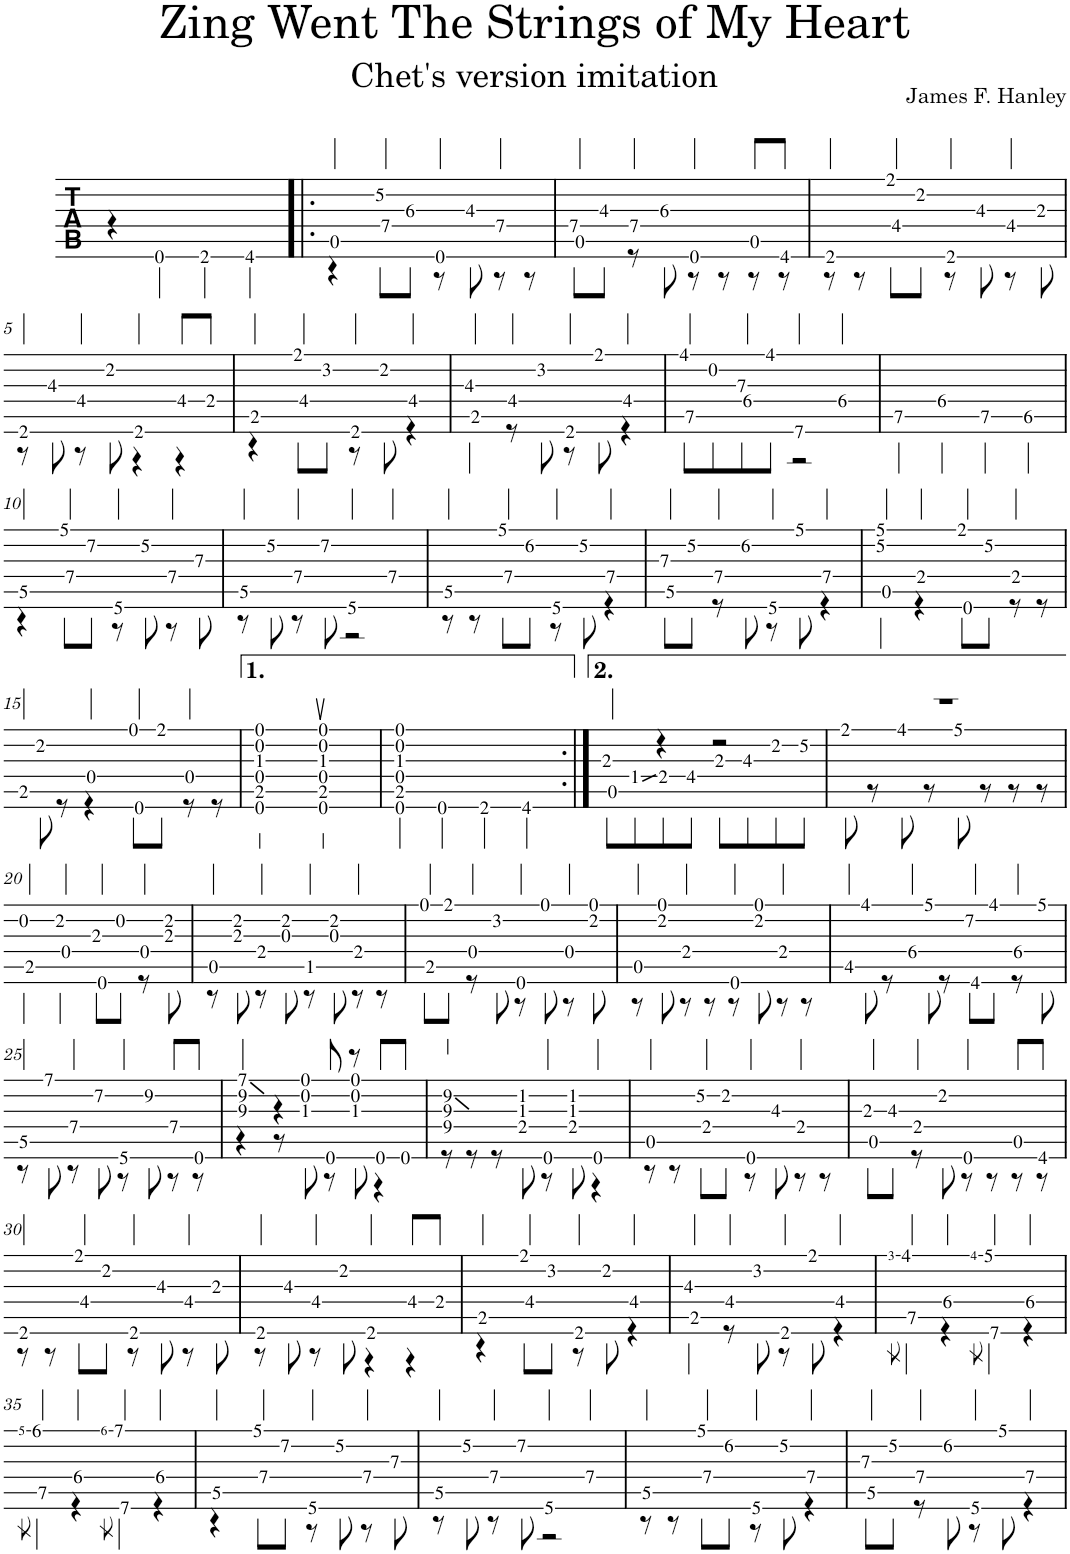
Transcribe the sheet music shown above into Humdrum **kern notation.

**kern
*part1
*staff1
*I"Guitar
*I'Guit.
*stria6
*
*k[f#c#g#]
*M4/4
=1
4r
4EE\
4FF#\
4GG#\
=2!|:
*^
4AA/	4r
4A/	8e\L
.	8c#\J
4EE/	8r
.	8B\
4A/	8r
.	8r
=3	=3
4AA/	8A\L
.	8B\J
4A/	8r
.	8c#\
4EE/	8r
.	8r
8AA/L	8r
8GG#/J	8r
=4	=4
4FF#/	8r
.	8r
4F#/	8f#\L
.	8c#\J
4FF#/	8r
.	8B\
4F#/	8r
.	8A\
!!LO:LB:g=z	!!
=5	=5
4FF#/	8r
.	8B\
4F#/	8r
.	8c#\
4FF#/	4r
8F#/L	4r
8E/J	.
=6	=6
4BB/	4r
4F#/	8f#\L
.	8d\J
4FF#/	8r
.	8c#\
4F#/	4r
=7	=7
4BB/	4B\
4F#/	8r
.	8d\
4FF#/	8r
.	8f#\
4F#/	4r
=8	=8
4E/	8g#\L
.	8B\
4G#/	8d\
.	8g#\J
4BB/	2r
4G#/	.
*v	*v
=9
4E\
4G#\
4E\
4D#\
!!LO:LB:g=z
=10
*^
4D/	4r
4A/	8a\L
.	8f#\J
4AA/	8r
.	8e\
4A/	8r
.	8d\
=11	=11
4D/	8r
.	8e\
4A/	8r
.	8f#\
4AA/	2r
4A/	.
=12	=12
4D/	8r
.	8r
4A/	8a\L
.	8e#\J
4AA/	8r
.	8e\
4A/	4r
=13	=13
4D/	8d\L
.	8e\J
4A/	8r
.	8e#\
4AA/	8r
.	8a\
4A/	4r
=14	=14
4AA/	4e\ 4a\
4E/	4r
4EE/	8f#\L
.	8e\J
4E/	8r
.	8r
!!LO:LB:g=z	!!
=15	=15
4BB/	8c#\
.	8r
4D/	4r
4EE/	8e\L
.	8f#\J
4D/	8r
.	8r
*v	*v
=16
2EE\ 2BB\ 2D\ 2G#\ 2B\ 2e\
2EE\ 2BB\ 2D\ 2G#\ 2B\ 2e\
=17
4EE\ 4BB\ 4D\ 4G#\ 4B\ 4e\
4EE\
4FF#\
4GG#\
=18:|!
*^
4AA/	8A\L
.	8D#\
4r	8E\
.	8F#\J
2r	8A\L
.	8B\
.	8c#\
.	8e\J
=19	=19
1r	8f#\
.	8r
.	8g#\
.	8r
.	8a\
.	8r
.	8r
.	8r
!!LO:LB:g=z	!!
=20	=20
4BB/	4B\
4D/	4c#\
4EE/	8A\L
.	8B\J
4D/	8r
.	8A\ 8c#\
=21	=21
4AA/	8r
.	8A\ 8c#\
4E/	8r
.	8G\ 8c#\
4AA#/	8r
.	8G\ 8c#\
4E/	8r
.	8r
=22	=22
4BB/	8e\L
.	8f#\J
4D/	8r
.	8d\
4EE/	8r
.	8e\
4D/	8r
.	8c#\ 8e\
=23	=23
4AA/	8r
.	8c#\ 8e\
4E/	8r
.	8r
4EE/	8r
.	8c#\ 8e\
4E/	8r
.	8r
=24	=24
4C#/	8g#\
.	8r
4G#/	8a\
.	8r
4GG#/	8f#\L
.	8g#\J
4G#/	8r
.	8a\
!!LO:LB:g=z	!!
=25	=25
4D/	8r
.	8b\
4A/	8r
.	8f#\
4AA/	8r
.	8g#\
8A/L	8r
8EE/J	8r
=26	=26
4e/ 4g#/ 4b/	4r
4r	8r
.	8G#\ 8B\ 8e\
8EE/	8r
8r	8G#\ 8B\ 8e\
8EE/L	4r
8EE/J	.
=27	=27
2B/ 2e/ 2g#/	8r
.	8r
.	8r
.	8E\ 8G#\ 8c\
4EE/	8r
.	8E\ 8G#\ 8c\
4EE/	4r
=28	=28
4AA/	8r
.	8r
4E/	8e\L
.	8c#\J
4EE/	8r
.	8B\
4E/	8r
.	8r
=29	=29
4AA/	8A\L
.	8B\J
4E/	8r
.	8c#\
4EE/	8r
.	8r
8AA/L	8r
8GG#/J	8r
!!LO:LB:g=z	!!
=30	=30
4FF#/	8r
.	8r
4F#/	8f#\L
.	8c#\J
4FF#/	8r
.	8B\
4F#/	8r
.	8A\
=31	=31
4FF#/	8r
.	8B\
4F#/	8r
.	8c#\
4FF#/	4r
8F#/L	4r
8E/J	.
=32	=32
4BB/	4r
4F#/	8f#\L
.	8d\J
4FF#/	8r
.	8c#\
4F#/	4r
=33	=33
4BB/	4B\
4F#/	8r
.	8d\
4FF#/	8r
.	8f#\
4F#/	4r
=34	=34
.	8qg\
4E/	4g#\
4G#/	4r
.	8qg#\
4BB/	4a\
4G#/	4r
!!LO:LB:g=z	!!
=35	=35
.	8qa\
4E/	4a#\
4G#/	4r
.	8qb-\
4BB/	4b\
4G#/	4r
=36	=36
4D/	4r
4A/	8a\L
.	8f#\J
4AA/	8r
.	8e\
4A/	8r
.	8d\
=37	=37
4D/	8r
.	8e\
4A/	8r
.	8f#\
4AA/	2r
4A/	.
=38	=38
4D/	8r
.	8r
4A/	8a\L
.	8e#\J
4AA/	8r
.	8e\
4A/	4r
=39	=39
4D/	8d\L
.	8e\J
4A/	8r
.	8e#\
4AA/	8r
.	8a\
4A/	4r
*v	*v
=
*-
